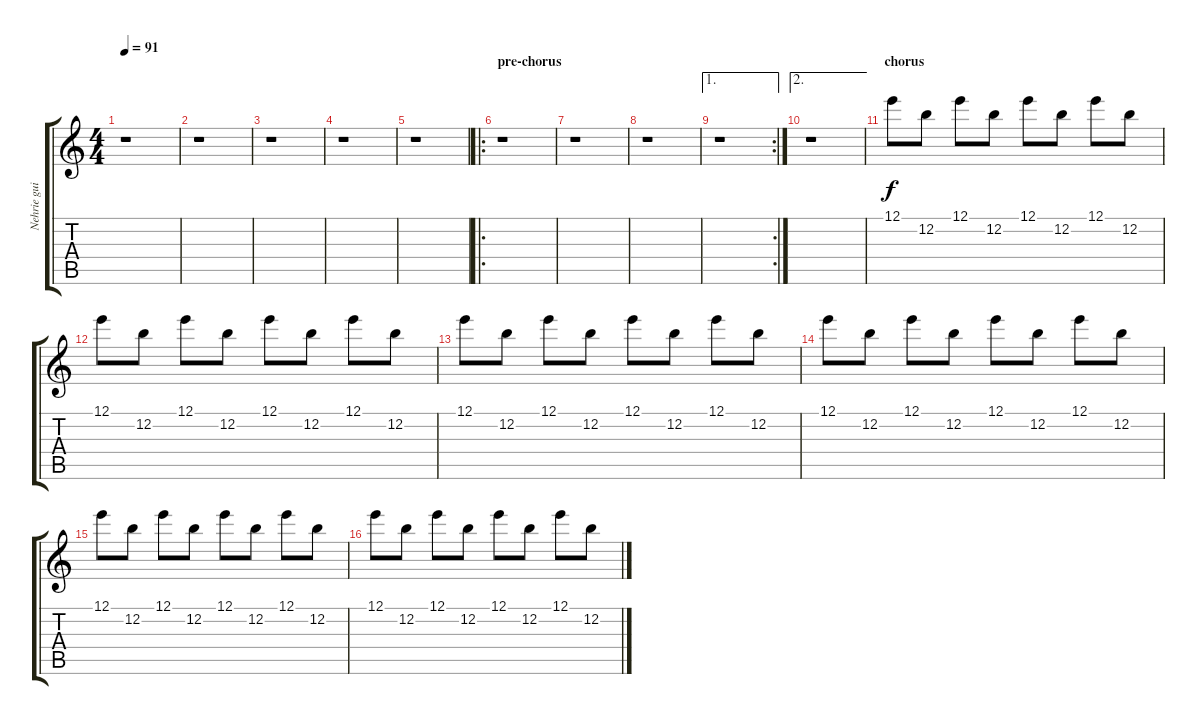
\track ("Nehrie guitar (lead) lagpat" "Nehrie gui") {instrument acousticguitarsteel}
\staff {score tabs}
\tuning (E4 B3 G3 D3 A2 E2) {hide}
\ts (4 4)
\tempo 91
\clef g2
\ks c
r.1{dy f} |
r.1 |
r.1 |
r.1 |
r.1 |
\ro
\section ("" "pre-chorus")
r.1 |
r.1 |
r.1 |
\ae 1
\rc 2
r.1 |
\ae 2
r.1 |
\section ("" "chorus")
12.1.8 12.2.8 12.1.8 12.2.8 12.1.8 12.2.8 12.1.8 12.2.8 |
12.1.8 12.2.8 12.1.8 12.2.8 12.1.8 12.2.8 12.1.8 12.2.8 |
12.1.8 12.2.8 12.1.8 12.2.8 12.1.8 12.2.8 12.1.8 12.2.8 |
12.1.8 12.2.8 12.1.8 12.2.8 12.1.8 12.2.8 12.1.8 12.2.8 |
12.1.8 12.2.8 12.1.8 12.2.8 12.1.8 12.2.8 12.1.8 12.2.8 |
12.1.8 12.2.8 12.1.8 12.2.8 12.1.8 12.2.8 12.1.8 12.2.8
